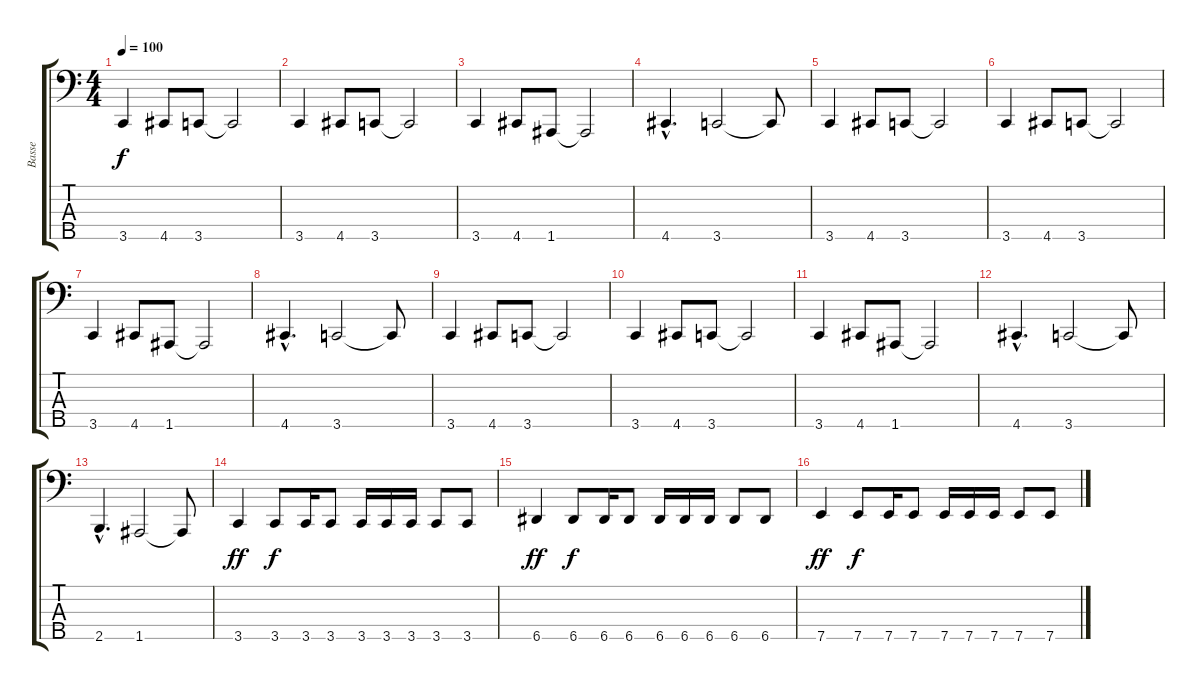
\track ("Basse" "Basse") {instrument slapbass1}
\staff {score tabs}
\tuning (F2 C2 G1 D1 A0) {hide}
\ts (4 4)
\tempo 100
\clef f4
\ks c
3.5.4{dy f instrument slapbass1} 4.5.8 3.5.8 3.5{t}.2 |
3.5.4 4.5.8 3.5.8 3.5{t}.2 |
3.5.4 4.5.8 1.5.8 1.5{t}.2 |
4.5{hac}.4{d} 3.5.2 3.5{t}.8 |
3.5.4 4.5.8 3.5.8 3.5{t}.2 |
3.5.4 4.5.8 3.5.8 3.5{t}.2 |
3.5.4 4.5.8 1.5.8 1.5{t}.2 |
4.5{hac}.4{d} 3.5.2 3.5{t}.8 |
3.5.4 4.5.8 3.5.8 3.5{t}.2 |
3.5.4 4.5.8 3.5.8 3.5{t}.2 |
3.5.4 4.5.8 1.5.8 1.5{t}.2 |
4.5{hac}.4{d} 3.5.2 3.5{t}.8 |
2.5{hac}.4{d} 1.5.2 1.5{t}.8 |
3.5.4{dy ff} 3.5.8{dy f instrument slapbass1} 3.5.16 3.5.8 3.5.16 3.5.16 3.5.16 3.5.8 3.5.8 |
6.5.4{dy ff instrument electricbassfinger} 6.5.8{dy f instrument slapbass1} 6.5.16 6.5.8 6.5.16 6.5.16 6.5.16 6.5.8 6.5.8 |
7.5.4{dy ff instrument electricbassfinger} 7.5.8{dy f instrument slapbass1} 7.5.16 7.5.8 7.5.16 7.5.16 7.5.16 7.5.8 7.5.8
